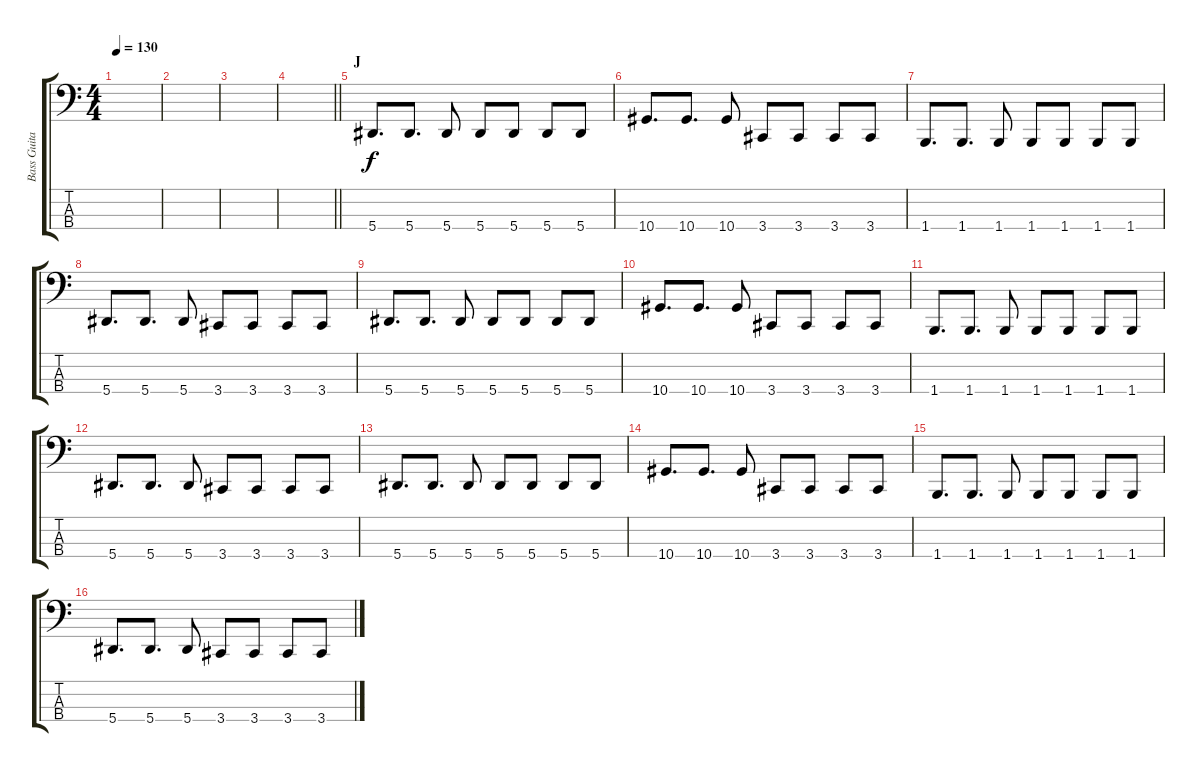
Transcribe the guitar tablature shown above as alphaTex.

\track ("Bass Guitar: John Kis Gyevi" "Bass Guita") {instrument electricbasspick}
\staff {score tabs}
\tuning (Eb2 Bb1 F1 Bb0) {hide}
\ts (4 4)
\tempo 130
\clef f4
\ks c
|
|
|
\barLineRight lightlight
|
\section ("" "J")
5.4.8{d} 5.4.8{d} 5.4.8 5.4.8 5.4.8 5.4.8 5.4.8 |
10.4.8{d} 10.4.8{d} 10.4.8 3.4.8 3.4.8 3.4.8 3.4.8 |
1.4.8{d} 1.4.8{d} 1.4.8 1.4.8 1.4.8 1.4.8 1.4.8 |
5.4.8{d} 5.4.8{d} 5.4.8 3.4.8 3.4.8 3.4.8 3.4.8 |
5.4.8{d} 5.4.8{d} 5.4.8 5.4.8 5.4.8 5.4.8 5.4.8 |
10.4.8{d} 10.4.8{d} 10.4.8 3.4.8 3.4.8 3.4.8 3.4.8 |
1.4.8{d} 1.4.8{d} 1.4.8 1.4.8 1.4.8 1.4.8 1.4.8 |
5.4.8{d} 5.4.8{d} 5.4.8 3.4.8 3.4.8 3.4.8 3.4.8 |
5.4.8{d} 5.4.8{d} 5.4.8 5.4.8 5.4.8 5.4.8 5.4.8 |
10.4.8{d} 10.4.8{d} 10.4.8 3.4.8 3.4.8 3.4.8 3.4.8 |
1.4.8{d} 1.4.8{d} 1.4.8 1.4.8 1.4.8 1.4.8 1.4.8 |
5.4.8{d} 5.4.8{d} 5.4.8 3.4.8 3.4.8 3.4.8 3.4.8
